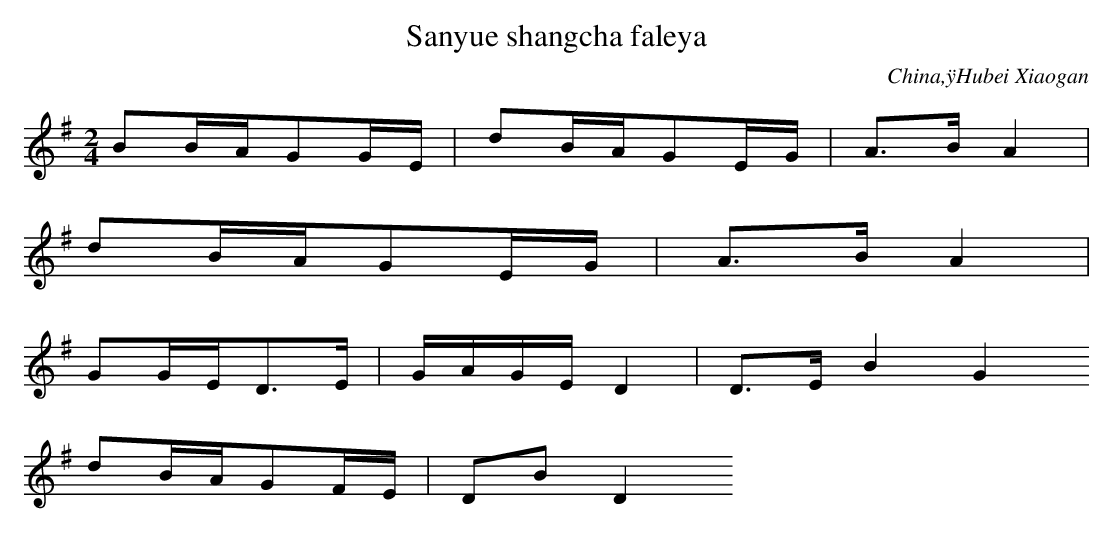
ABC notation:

X:1
T: Sanyue shangcha faleya
O: China,ÿHubei Xiaogan
M: 2/4
L: 1/16
K: G
B2BAG2GE | d2BAG2EG | A3BA4 |
d2BAG2EG | A3BA4 |
G2GED3E | GAGED4 | D3EB4G4
d2BAG2FE | D2B2D4
